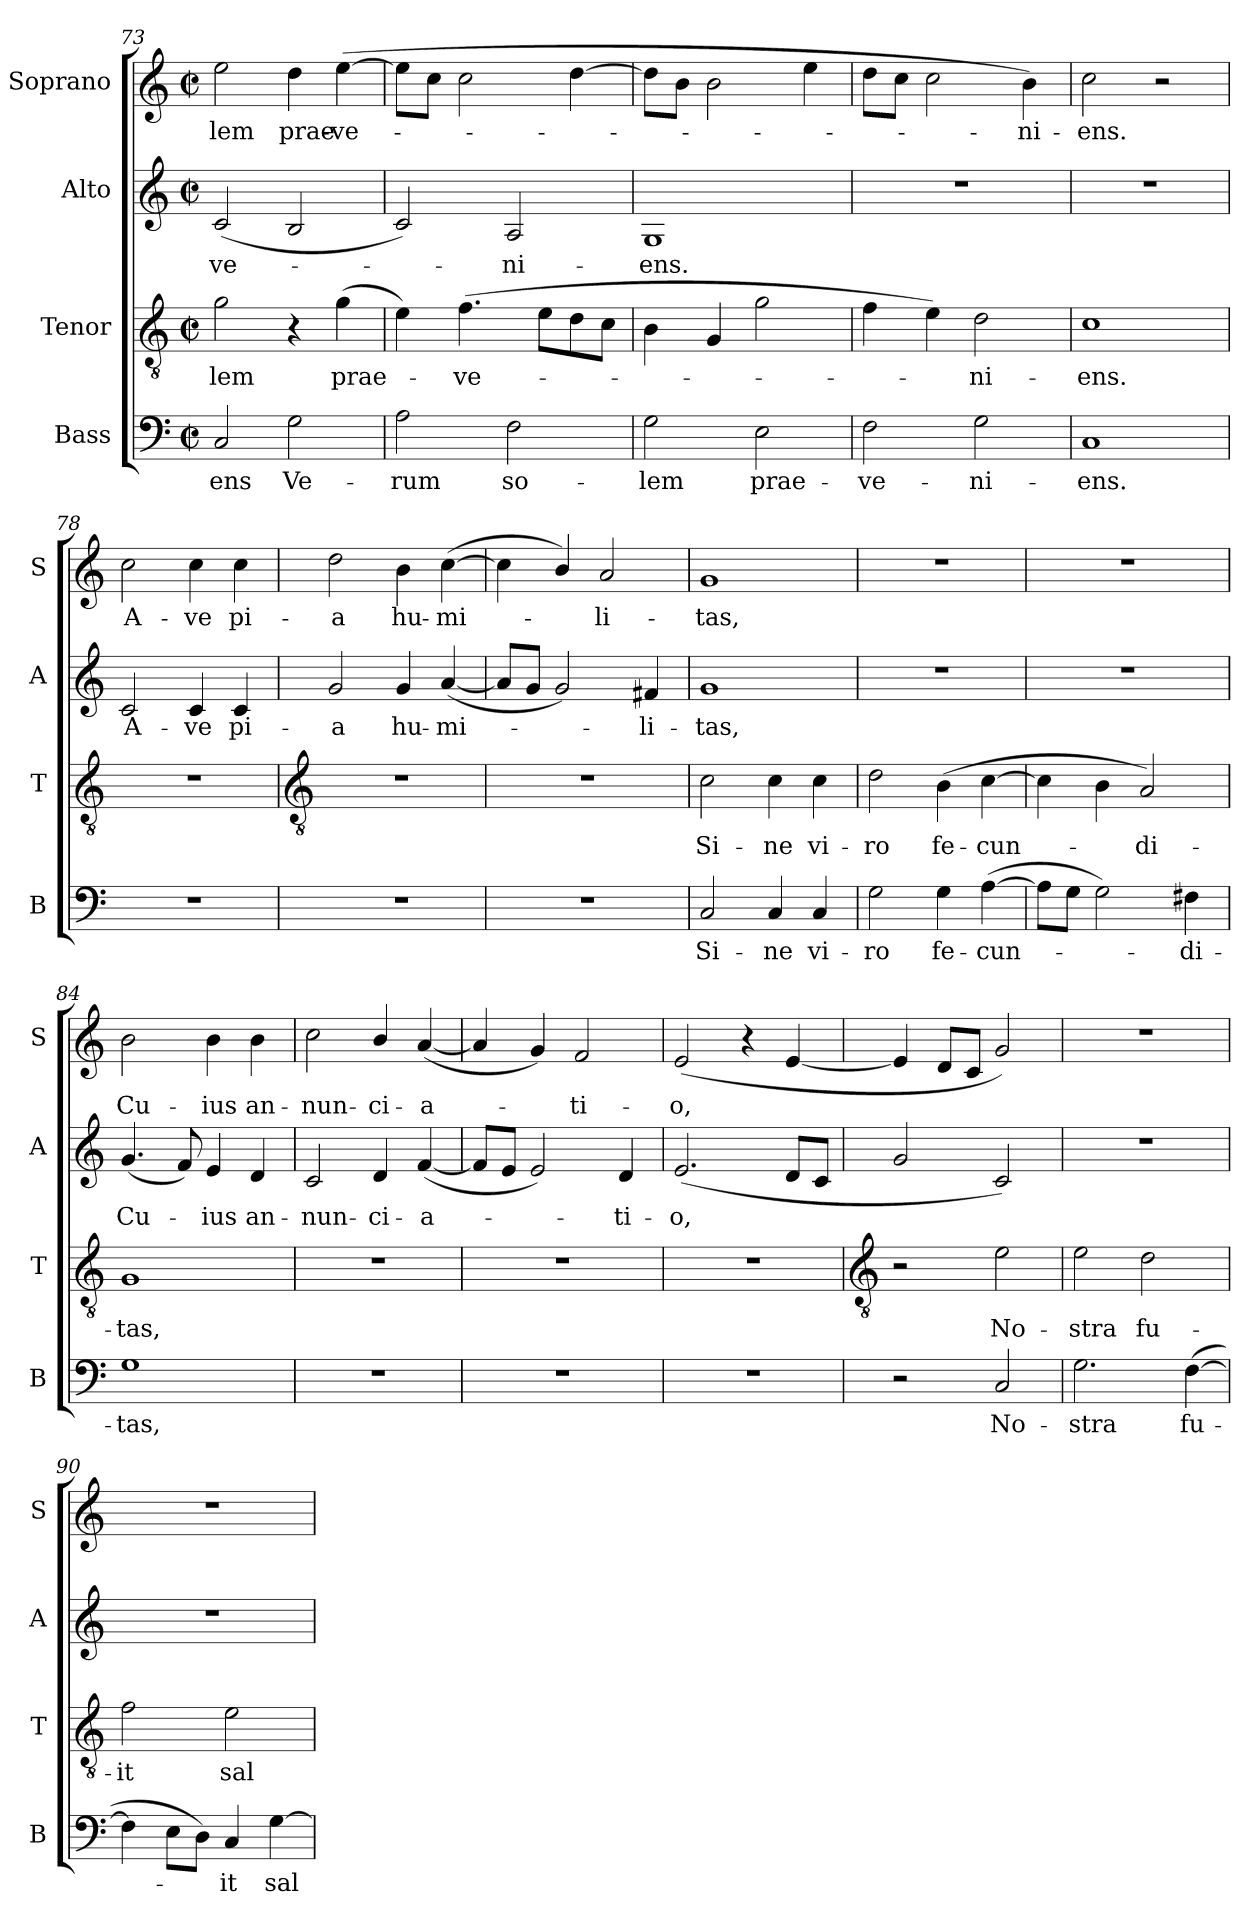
**kern	**text	**kern	**text	**kern	**text	**kern	**text
*part4	*part4	*part3	*part3	*part2	*part2	*part1	*part1
*staff4	*staff4	*staff3	*staff3	*staff2	*staff2	*staff1	*staff1
*I"Bass	*	*I"Tenor	*	*I"Alto	*	*I"Soprano	*
*I'B	*	*I'T	*	*I'A	*	*I'S	*
*clefF4	*	*clefGv2	*	*clefG2	*	*clefG2	*
*k[]	*	*k[]	*	*k[]	*	*k[]	*
*C:	*	*C:	*	*C:	*	*C:	*
*M2/2	*	*M2/2	*	*M2/2	*	*M2/2	*
*met(c|)	*	*met(c|)	*	*met(c|)	*	*met(c|)	*
=73	=73	=73	=73	=73	=73	=73	=73
!	!LO:LY:b	!	!LO:LY:b	!	!LO:LY:b	!	!LO:LY:b
2C	ens	2g	-lem	(<2c	ve-	2ee	-lem
!	!LO:LY:b	!	!	!	!	!	!LO:LY:b
2G	Ve-	4r	.	2B	.	4dd	prae-
!	!	!	!LO:LY:b	!	!	!	!LO:LY:b
.	.	(>4g	prae-	.	.	(>[4ee	-ve-
=74	=74	=74	=74	=74	=74	=74	=74
!	!LO:LY:b	!	!	!	!	!	!
2A	-rum	4e)	.	2c)	.	8eeL]	.
.	.	.	.	.	.	8ccJ	.
!	!	!	!LO:LY:b	!	!	!	!
.	.	(>4.f	ve-	.	.	2cc	.
!	!LO:LY:b	!	!	!	!LO:LY:b	!	!
2F	so-	.	.	2A	ni-	.	.
.	.	8eL	.	.	.	.	.
.	.	8d	.	.	.	[4dd	.
.	.	8cJ	.	.	.	.	.
=75	=75	=75	=75	=75	=75	=75	=75
!	!LO:LY:b	!	!	!	!LO:LY:b	!	!
2G	-lem	4B	.	1G	-ens.	8ddL]	.
.	.	.	.	.	.	8bJ	.
.	.	4G	.	.	.	2b	.
!	!LO:LY:b	!	!	!	!	!	!
2E	prae-	2g	.	.	.	.	.
.	.	.	.	.	.	4ee	.
=76	=76	=76	=76	=76	=76	=76	=76
!	!LO:LY:b	!	!	!	!	!	!
2F	-ve-	4f	.	1r	.	8ddL	.
.	.	.	.	.	.	8ccJ	.
.	.	4e)	.	.	.	2cc	.
!	!LO:LY:b	!	!LO:LY:b	!	!	!	!
2G	-ni-	2d	ni-	.	.	.	.
!	!	!	!	!	!	!	!LO:LY:b
.	.	.	.	.	.	4b)	ni-
=77	=77	=77	=77	=77	=77	=77	=77
!	!LO:LY:b	!	!LO:LY:b	!	!	!	!LO:LY:b
1C	-ens.	1c	-ens.	1r	.	2cc	-ens.
.	.	.	.	.	.	2r	.
=78	=78	=78	=78	=78	=78	=78	=78
!	!	!	!	!	!LO:LY:b	!	!LO:LY:b
1r	.	1r	.	2c	A-	2cc	A-
!	!	!	!	!	!LO:LY:b	!	!LO:LY:b
.	.	.	.	4c	-ve	4cc	-ve
!	!	!	!	!	!LO:LY:b	!	!LO:LY:b
.	.	.	.	4c	pi-	4cc	pi-
!!LO:LB:g=z
=79	=79	=79	=79	=79	=79	=79	=79
*	*	*clefGv2	*	*	*	*	*
!	!	!	!	!	!LO:LY:b	!	!LO:LY:b
1r	.	1r	.	2g	-a	2dd	-a
!	!	!	!	!	!LO:LY:b	!	!LO:LY:b
.	.	.	.	4g	hu-	4b	hu-
!	!	!	!	!	!LO:LY:b	!	!LO:LY:b
.	.	.	.	(<[4a	-mi-	(>[4cc	-mi-
=80	=80	=80	=80	=80	=80	=80	=80
1r	.	1r	.	8aL]	.	4cc]	.
.	.	.	.	8gJ	.	.	.
.	.	.	.	2g)	.	4b/)	.
!	!	!	!	!	!	!	!LO:LY:b
.	.	.	.	.	.	2a	li-
!	!	!	!	!	!LO:LY:b	!	!
.	.	.	.	4f#X	li-	.	.
=81	=81	=81	=81	=81	=81	=81	=81
!	!LO:LY:b	!	!LO:LY:b	!	!LO:LY:b	!	!LO:LY:b
2C	Si-	2c	Si-	1g	-tas,	1g	-tas,
!	!LO:LY:b	!	!LO:LY:b	!	!	!	!
4C	-ne	4c	-ne	.	.	.	.
!	!LO:LY:b	!	!LO:LY:b	!	!	!	!
4C	vi-	4c	vi-	.	.	.	.
=82	=82	=82	=82	=82	=82	=82	=82
!	!LO:LY:b	!	!LO:LY:b	!	!	!	!
2G	-ro	2d	-ro	1r	.	1r	.
!	!LO:LY:b	!	!LO:LY:b	!	!	!	!
4G	fe-	(>4B	fe-	.	.	.	.
!	!LO:LY:b	!	!LO:LY:b	!	!	!	!
(>[4A	-cun-	[4c	-cun-	.	.	.	.
=83	=83	=83	=83	=83	=83	=83	=83
8AL]	.	4c]	.	1r	.	1r	.
8GJ	.	.	.	.	.	.	.
2G)	.	4B	.	.	.	.	.
!	!	!	!LO:LY:b	!	!	!	!
.	.	2A)	di-	.	.	.	.
!	!LO:LY:b	!	!	!	!	!	!
4F#X	di-	.	.	.	.	.	.
=84	=84	=84	=84	=84	=84	=84	=84
!	!LO:LY:b	!	!LO:LY:b	!	!LO:LY:b	!	!LO:LY:b
1G	-tas,	1G	-tas,	(<4.g	Cu-	2b	Cu-
.	.	.	.	8f)	.	.	.
!	!	!	!	!	!LO:LY:b	!	!LO:LY:b
.	.	.	.	4e	ius	4b	-ius
!	!	!	!	!	!LO:LY:b	!	!LO:LY:b
.	.	.	.	4d	an-	4b	an-
=85	=85	=85	=85	=85	=85	=85	=85
!	!	!	!	!	!LO:LY:b	!	!LO:LY:b
1r	.	1r	.	2c	-nun-	2cc	-nun-
!	!	!	!	!	!LO:LY:b	!	!LO:LY:b
.	.	.	.	4d	-ci-	4b/	-ci-
!	!	!	!	!	!LO:LY:b	!	!LO:LY:b
.	.	.	.	(<[4f	-a-	(<[4a	-a-
=86	=86	=86	=86	=86	=86	=86	=86
1r	.	1r	.	8fL]	.	4a]	.
.	.	.	.	8eJ	.	.	.
.	.	.	.	2e)	.	4g)	.
!	!	!	!	!	!	!	!LO:LY:b
.	.	.	.	.	.	2f	ti-
!	!	!	!	!	!LO:LY:b	!	!
.	.	.	.	4d	ti-	.	.
=87	=87	=87	=87	=87	=87	=87	=87
!	!	!	!	!	!LO:LY:b	!	!LO:LY:b
1r	.	1r	.	(<2.e	-o,	(<2e	-o,
.	.	.	.	.	.	4r	.
.	.	.	.	8dL	.	[4e	.
.	.	.	.	8cJ	.	.	.
!!LO:LB:g=z
=88	=88	=88	=88	=88	=88	=88	=88
*	*	*clefGv2	*	*	*	*	*
2r	.	2r	.	2g	.	4e]	.
.	.	.	.	.	.	8dL	.
.	.	.	.	.	.	8cJ	.
!	!LO:LY:b	!	!LO:LY:b	!	!	!	!
2C	No-	2e	No-	2c)	.	2g)	.
=89	=89	=89	=89	=89	=89	=89	=89
!	!LO:LY:b	!	!LO:LY:b	!	!	!	!
2.G	-stra	2e	-stra	1r	.	1r	.
!	!	!	!LO:LY:b	!	!	!	!
.	.	2d	fu-	.	.	.	.
!	!LO:LY:b	!	!	!	!	!	!
(>[4F	fu-	.	.	.	.	.	.
=90	=90	=90	=90	=90	=90	=90	=90
!	!	!	!LO:LY:b	!	!	!	!
4F]	.	2f	-it	1r	.	1r	.
8EL	.	.	.	.	.	.	.
8DJ)	.	.	.	.	.	.	.
!	!LO:LY:b	!	!LO:LY:b	!	!	!	!
4C	it	2e	sal-	.	.	.	.
!	!LO:LY:b	!	!	!	!	!	!
[4G	sal-	.	.	.	.	.	.
=	=	=	=	=	=	=	=
*-	*-	*-	*-	*-	*-	*-	*-
